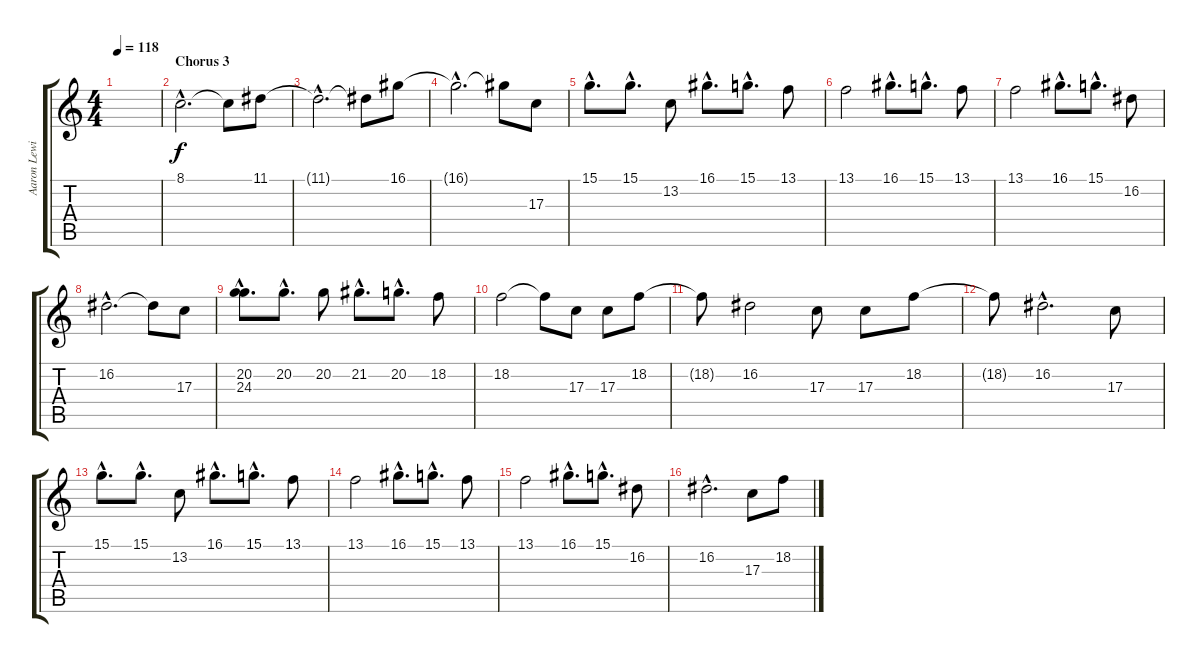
\track ("Aaron Lewis - Voice" "Aaron Lewi") {instrument cello}
\staff {score tabs}
\tuning (E4 B3 G3 D3 A2 E2) {hide}
\ts (4 4)
\tempo 118
\clef g2
\ks c
|
\section ("" "Chorus 3")
8.1{hac}.2{d volume 16} 8.1{t}.8 11.1.8 |
11.1{hac t}.2{d} 11.1{t}.8 16.1.8 |
16.1{hac t}.2{d} 16.1{t}.8 17.3.8 |
15.1{hac}.8{d} 15.1{hac}.8{d} 13.2.8 16.1{hac}.8{d} 15.1{hac}.8{d} 13.1.8 |
13.1.2 16.1{hac}.8{d} 15.1{hac}.8{d} 13.1.8 |
13.1.2 16.1{hac}.8{d} 15.1{hac}.8{d} 16.2.8 |
16.2{hac}.2{d} 16.2{t}.8 17.3.8 |
(20.2{hac} 24.3{hac}).8{d} 20.2{hac}.8{d} 20.2.8 21.2{hac}.8{d} 20.2{hac}.8{d} 18.2.8 |
18.2.2 18.2{t}.8 17.3.8 17.3.8 18.2.8 |
18.2{t}.8 16.2.2 17.3.8 17.3.8 18.2.8 |
18.2{t}.8 16.2{hac}.2{d} 17.3.8 |
15.1{hac}.8{d} 15.1{hac}.8{d} 13.2.8 16.1{hac}.8{d} 15.1{hac}.8{d} 13.1.8 |
13.1.2 16.1{hac}.8{d} 15.1{hac}.8{d} 13.1.8 |
13.1.2 16.1{hac}.8{d} 15.1{hac}.8{d} 16.2.8 |
16.2{hac}.2{d} 17.3.8 18.2.8
